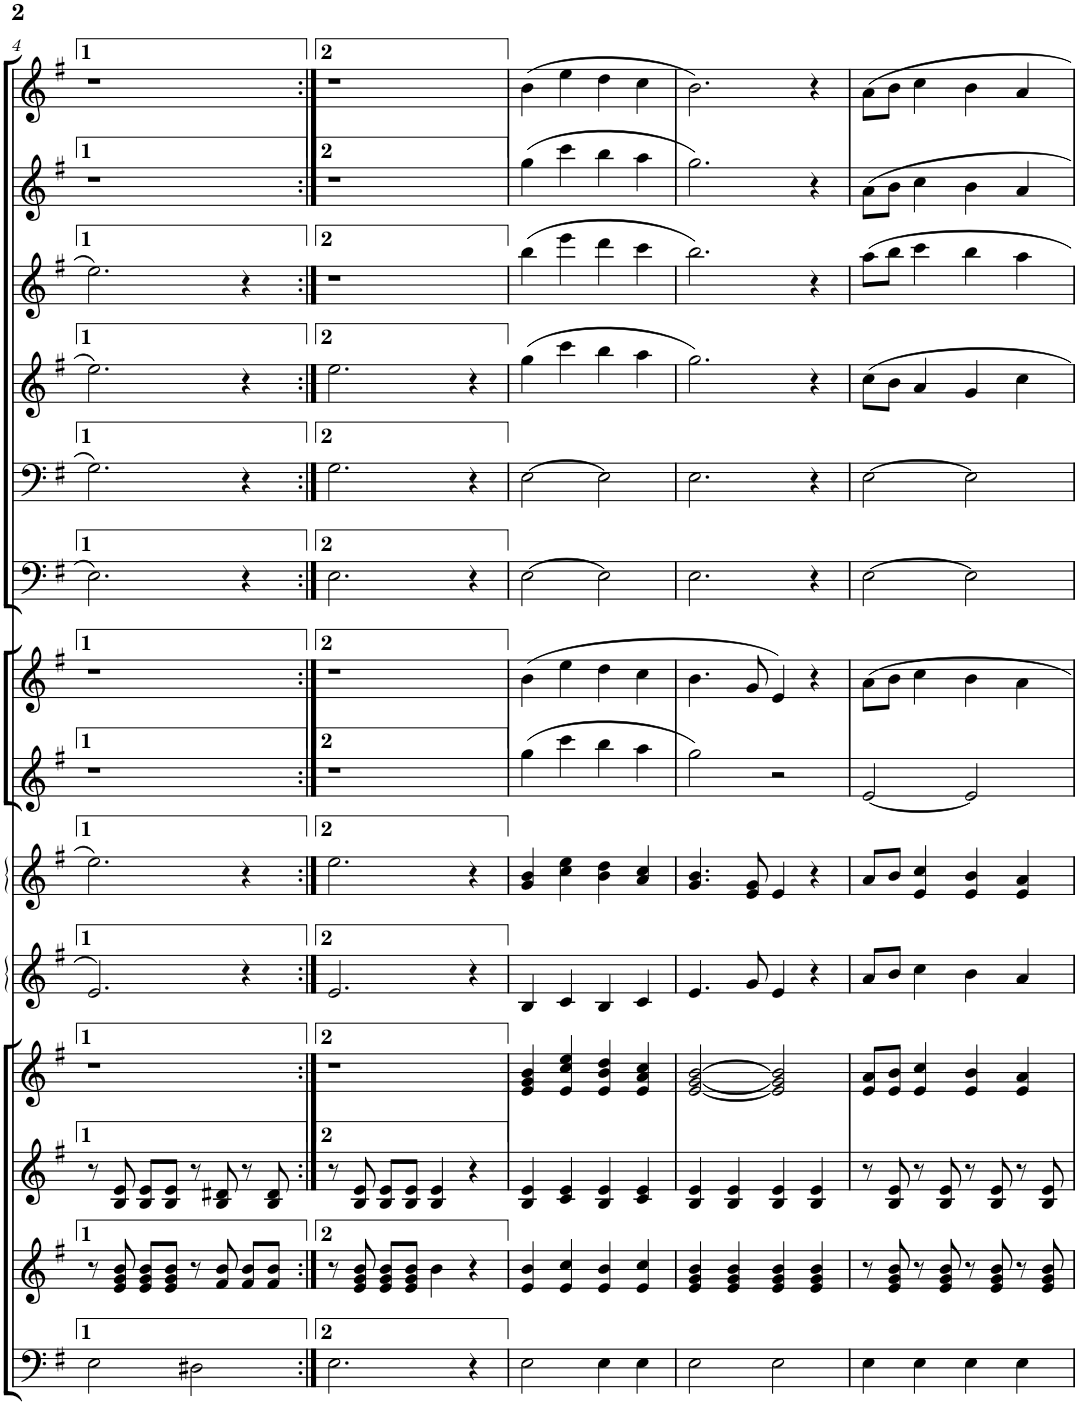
**kern	**kern	**kern	**kern	**kern	**kern	**kern	**kern	**kern	**kern	**kern	**kern	**kern	**kern
*part14	*part13	*part12	*part11	*part10	*part9	*part8	*part7	*part6	*part5	*part4	*part3	*part2	*part1
*staff14	*staff13	*staff12	*staff11	*staff10	*staff9	*staff8	*staff7	*staff6	*staff5	*staff4	*staff3	*staff2	*staff1
*I"К-бас	*I"б.альт	*I"б.секунда	*I"б.прима	*I"баян II	*I"баян I	*I"гобой	*I"флейта	*I"д.бас II	*I"д.бас I	*I"д.альт II	*I"д.альт I	*I"д.малая II	*I"д.малая I
!!LO:PB:g=z
*clefF4	*clefG2	*clefG2	*clefG2	*clefG2	*clefG2	*clefG2	*clefG2	*clefF4	*clefF4	*clefG2	*clefG2	*clefG2	*clefG2
*Trd7c12	*Trd7c12	*	*Trd4c7	*	*	*	*	*Trd1c2	*	*Trd7c12	*Trd7c12	*	*
*k[f#]	*k[f#]	*k[f#]	*k[f#]	*k[f#]	*k[f#]	*k[f#]	*k[f#]	*k[f#]	*k[f#]	*k[f#]	*k[f#]	*k[f#]	*k[f#]
*M4/4	*M4/4	*M4/4	*M4/4	*M4/4	*M4/4	*M4/4	*M4/4	*M4/4	*M4/4	*M4/4	*M4/4	*M4/4	*M4/4
*met(c)	*met(c)	*met(c)	*met(c)	*met(c)	*met(c)	*met(c)	*met(c)	*met(c)	*met(c)	*met(c)	*met(c)	*met(c)	*met(c)
=4	=4	=4	=4	=4	=4	=4	=4	=4	=4	=4	=4	=4	=4
2E\	8r	8r	1r	2.e/	2.ee\	1r	1r	2.E\	2.G\	2.ee\	2.ee\	1r	1r
.	8e/ 8g/ 8b/	8B/ 8e/	.	.	.	.	.	.	.	.	.	.	.
.	8e/ 8g/ 8b/L	8B/ 8e/L	.	.	.	.	.	.	.	.	.	.	.
.	8e/ 8g/ 8b/J	8B/ 8e/J	.	.	.	.	.	.	.	.	.	.	.
2D#X\	8r	8r	.	.	.	.	.	.	.	.	.	.	.
.	8f#/ 8b/	8B/ 8d#X/	.	.	.	.	.	.	.	.	.	.	.
.	8f#/ 8b/L	8r	.	4r	4r	.	.	4r	4r	4r	4r	.	.
.	8f#/ 8b/J	8B/ 8d#/	.	.	.	.	.	.	.	.	.	.	.
=5:|!	=5:|!	=5:|!	=5:|!	=5:|!	=5:|!	=5:|!	=5:|!	=5:|!	=5:|!	=5:|!	=5:|!	=5:|!	=5:|!
2.E\	8r	8r	1r	2.e/	2.ee\	1r	1r	2.E\	2.G\	2.ee\	1r	1r	1r
.	8e/ 8g/ 8b/	8B/ 8e/	.	.	.	.	.	.	.	.	.	.	.
.	8e/ 8g/ 8b/L	8B/ 8e/L	.	.	.	.	.	.	.	.	.	.	.
.	8e/ 8g/ 8b/J	8B/ 8e/J	.	.	.	.	.	.	.	.	.	.	.
.	4b\	4B/ 4e/	.	.	.	.	.	.	.	.	.	.	.
4r	4r	4r	.	4r	4r	.	.	4r	4r	4r	.	.	.
=6	=6	=6	=6	=6	=6	=6	=6	=6	=6	=6	=6	=6	=6
2E\	4e/ 4b/	4B/ 4e/	4e/ 4g/ 4b/	4B/	4g/ 4b/	(4gg\	(4b\	[2E\	[2E\	(4gg\	(4bb\	(4gg\	(4b\
.	4e/ 4cc/	4c/ 4e/	4e/ 4cc/ 4ee/	4c/	4cc\ 4ee\	4ccc\	4ee\	.	.	4ccc\	4eee\	4ccc\	4ee\
4E\	4e/ 4b/	4B/ 4e/	4e/ 4b/ 4dd/	4B/	4b\ 4dd\	4bb\	4dd\	2E\]	2E\]	4bb\	4ddd\	4bb\	4dd\
4E\	4e/ 4cc/	4c/ 4e/	4e/ 4a/ 4cc/	4c/	4a/ 4cc/	4aa\	4cc\	.	.	4aa\	4ccc\	4aa\	4cc\
=7	=7	=7	=7	=7	=7	=7	=7	=7	=7	=7	=7	=7	=7
2E\	4e/ 4g/ 4b/	4B/ 4e/	[2e/ [2g/ [2b/	4.e/	4.g/ 4.b/	2gg\)	4.b\	2.E\	2.E\	2.gg\)	2.bb\)	2.gg\)	2.b\)
.	4e/ 4g/ 4b/	4B/ 4e/	.	.	.	.	.	.	.	.	.	.	.
.	.	.	.	8g/	8e/ 8g/	.	8g/	.	.	.	.	.	.
2E\	4e/ 4g/ 4b/	4B/ 4e/	2e/] 2g/] 2b/]	4e/	4e/	2r	4e/)	.	.	.	.	.	.
.	4e/ 4g/ 4b/	4B/ 4e/	.	4r	4r	.	4r	4r	4r	4r	4r	4r	4r
=8	=8	=8	=8	=8	=8	=8	=8	=8	=8	=8	=8	=8	=8
4E\	8r	8r	8e/ 8a/L	8a/L	8a/L	[2e/	8a\L	[2E\	[2E\	8cc\L	8aa\L	8a\L	8a\L
.	8e/ 8g/ 8b/	8B/ 8e/	8e/ 8b/J	8b/J	8b/J	.	8b\J	.	.	8b\J	8bb\J	8b\J	8b\J
4E\	8r	8r	4e/ 4cc/	4cc\	4e/ 4cc/	.	4cc\	.	.	4a/	4ccc\	4cc\	4cc\
.	8e/ 8g/ 8b/	8B/ 8e/	.	.	.	.	.	.	.	.	.	.	.
4E\	8r	8r	4e/ 4b/	4b\	4e/ 4b/	2e/]	4b\	2E\]	2E\]	4g/	4bb\	4b\	4b\
.	8e/ 8g/ 8b/	8B/ 8e/	.	.	.	.	.	.	.	.	.	.	.
4E\	8r	8r	4e/ 4a/	4a/	4e/ 4a/	.	4a\	.	.	4cc\	4aa\	4a/	4a/
.	8e/ 8g/ 8b/	8B/ 8e/	.	.	.	.	.	.	.	.	.	.	.
=	=	=	=	=	=	=	=	=	=	=	=	=	=
*-	*-	*-	*-	*-	*-	*-	*-	*-	*-	*-	*-	*-	*-
